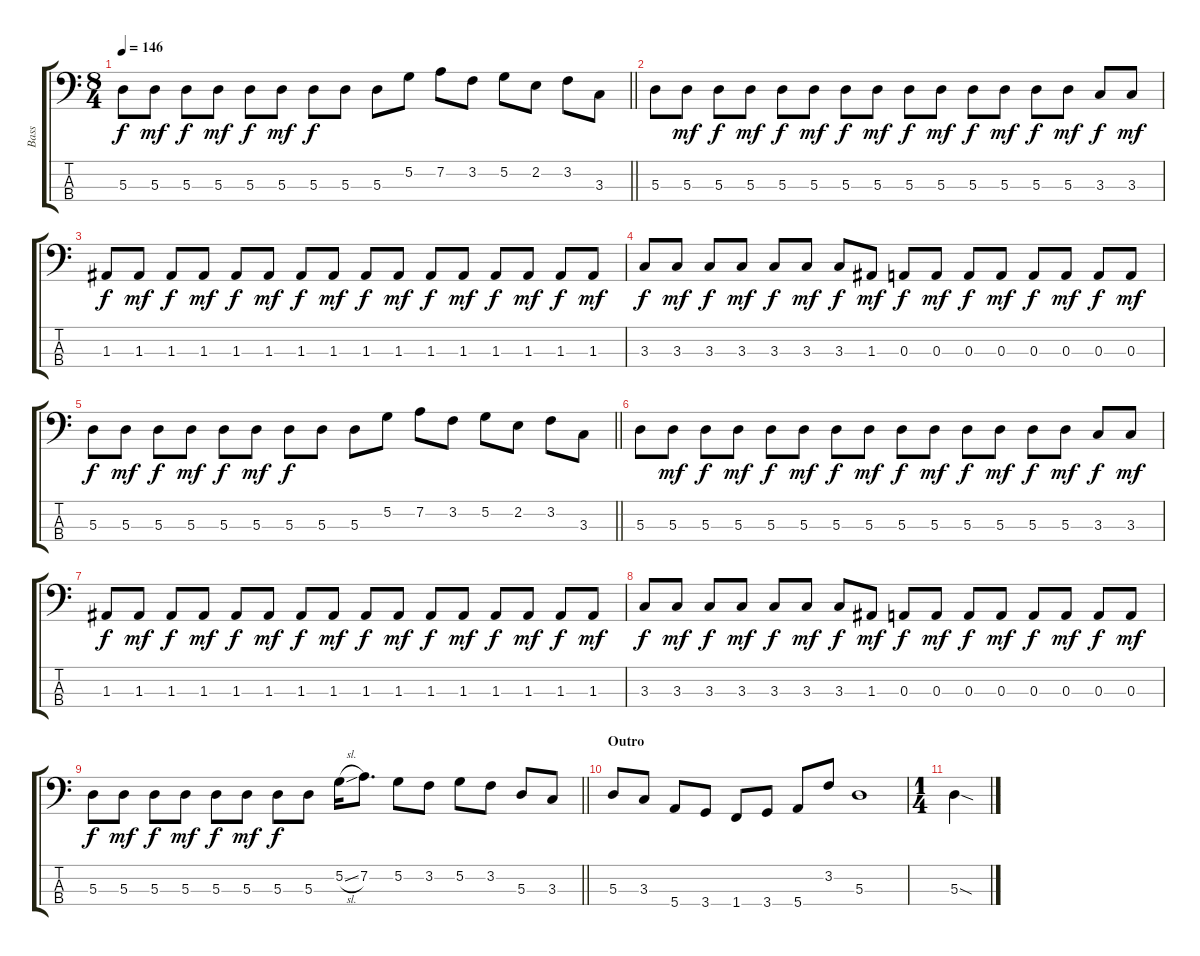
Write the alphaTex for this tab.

\track ("Bass" "Bass") {instrument electricbassfinger}
\staff {score tabs}
\tuning (G2 D2 A1 E1) {hide}
\ts (8 4)
\tempo 146
\clef f4
\barLineRight lightlight
\ks c
5.3.8{dy f} 5.3.8{dy mf} 5.3.8{dy f} 5.3.8{dy mf} 5.3.8{dy f} 5.3.8{dy mf} 5.3.8{dy f} 5.3.8 5.3.8 5.2.8 7.2.8 3.2.8 5.2.8 2.2.8 3.2.8 3.3.8 |
\section ("" "")
5.3.8 5.3.8{dy mf} 5.3.8{dy f} 5.3.8{dy mf} 5.3.8{dy f} 5.3.8{dy mf} 5.3.8{dy f} 5.3.8{dy mf} 5.3.8{dy f} 5.3.8{dy mf} 5.3.8{dy f} 5.3.8{dy mf} 5.3.8{dy f} 5.3.8{dy mf} 3.3.8{dy f} 3.3.8{dy mf} |
1.3.8{dy f} 1.3.8{dy mf} 1.3.8{dy f} 1.3.8{dy mf} 1.3.8{dy f} 1.3.8{dy mf} 1.3.8{dy f} 1.3.8{dy mf} 1.3.8{dy f} 1.3.8{dy mf} 1.3.8{dy f} 1.3.8{dy mf} 1.3.8{dy f} 1.3.8{dy mf} 1.3.8{dy f} 1.3.8{dy mf} |
3.3.8{dy f} 3.3.8{dy mf} 3.3.8{dy f} 3.3.8{dy mf} 3.3.8{dy f} 3.3.8{dy mf} 3.3.8{dy f} 1.3.8{dy mf} 0.3.8{dy f} 0.3.8{dy mf} 0.3.8{dy f} 0.3.8{dy mf} 0.3.8{dy f} 0.3.8{dy mf} 0.3.8{dy f} 0.3.8{dy mf} |
\barLineRight lightlight
5.3.8{dy f} 5.3.8{dy mf} 5.3.8{dy f} 5.3.8{dy mf} 5.3.8{dy f} 5.3.8{dy mf} 5.3.8{dy f} 5.3.8 5.3.8 5.2.8 7.2.8 3.2.8 5.2.8 2.2.8 3.2.8 3.3.8 |
\section ("" "")
5.3.8 5.3.8{dy mf} 5.3.8{dy f} 5.3.8{dy mf} 5.3.8{dy f} 5.3.8{dy mf} 5.3.8{dy f} 5.3.8{dy mf} 5.3.8{dy f} 5.3.8{dy mf} 5.3.8{dy f} 5.3.8{dy mf} 5.3.8{dy f} 5.3.8{dy mf} 3.3.8{dy f} 3.3.8{dy mf} |
1.3.8{dy f} 1.3.8{dy mf} 1.3.8{dy f} 1.3.8{dy mf} 1.3.8{dy f} 1.3.8{dy mf} 1.3.8{dy f} 1.3.8{dy mf} 1.3.8{dy f} 1.3.8{dy mf} 1.3.8{dy f} 1.3.8{dy mf} 1.3.8{dy f} 1.3.8{dy mf} 1.3.8{dy f} 1.3.8{dy mf} |
3.3.8{dy f} 3.3.8{dy mf} 3.3.8{dy f} 3.3.8{dy mf} 3.3.8{dy f} 3.3.8{dy mf} 3.3.8{dy f} 1.3.8{dy mf} 0.3.8{dy f} 0.3.8{dy mf} 0.3.8{dy f} 0.3.8{dy mf} 0.3.8{dy f} 0.3.8{dy mf} 0.3.8{dy f} 0.3.8{dy mf} |
\barLineRight lightlight
5.3.8{dy f} 5.3.8{dy mf} 5.3.8{dy f} 5.3.8{dy mf} 5.3.8{dy f} 5.3.8{dy mf} 5.3.8{dy f} 5.3.8 5.2{sl}.16 7.2.8{d} 5.2.8 3.2.8 5.2.8 3.2.8 5.3.8 3.3.8 |
\section ("" "Outro")
5.3.8 3.3.8 5.4.8 3.4.8 1.4.8 3.4.8 5.4.8 3.2.8 5.3.1 |
\ts (1 4)
5.3{sod}.4
